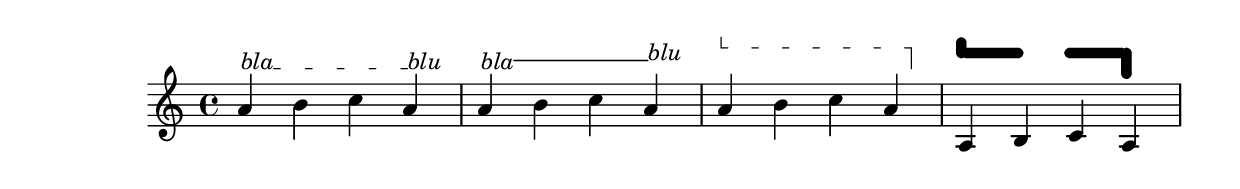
%% Do not edit this file; it is automatically
%% generated from LSR http://lsr.dsi.unimi.it
%% This file is in the public domain.
\version "2.13.10"

\header {
  lsrtags = "expressive-marks, text, tweaks-and-overrides"

%% Translation of GIT committish: b2d4318d6c53df8469dfa4da09b27c15a374d0ca
  texidoces = "
Las instrucciones @code{\\startTextSpan} y @code{\\stopTextSpan}
permiten la creación de elementos de extensión textuales tan
fácilmente como indicaciones de pedal u
octavaciones. Sobreescribimos ciertas propiedades del objeto
@code{TextSpanner} para modificar su salida.

"
  doctitlees = "Crear elementos de extensión textuales"

  texidoc = "
The @code{\\startTextSpan} and @code{\\stopTextSpan} commands allow the
creation of text spanners as easily as pedal indications or
octavations. Override some properties of the @code{TextSpanner} object
to modify its output.

"
  doctitle = "Creating text spanners"
} % begin verbatim

\paper { ragged-right = ##f }

\relative c'' {
  \override TextSpanner #'(bound-details left text) = #"bla"
  \override TextSpanner #'(bound-details right text) = #"blu"
  a4 \startTextSpan
  b4 c
  a4 \stopTextSpan

  \override TextSpanner #'style = #'line
  \once \override TextSpanner
    #'(bound-details left stencil-align-dir-y) = #CENTER
  a4 \startTextSpan
  b4 c
  a4 \stopTextSpan

  \override TextSpanner #'style = #'dashed-line
  \override TextSpanner #'(bound-details left text) =
    \markup { \draw-line #'(0 . 1) }
  \override TextSpanner #'(bound-details right text) =
    \markup { \draw-line #'(0 . -2) }
  \once \override TextSpanner #'(bound-details right padding) = #-2

  a4 \startTextSpan
  b4 c
  a4 \stopTextSpan

  \set Staff.middleCPosition = #-13
  \override TextSpanner #'dash-period = #10
  \override TextSpanner #'dash-fraction = #0.5
  \override TextSpanner #'thickness = #10
  a4 \startTextSpan
  b4 c
  a4 \stopTextSpan
}

